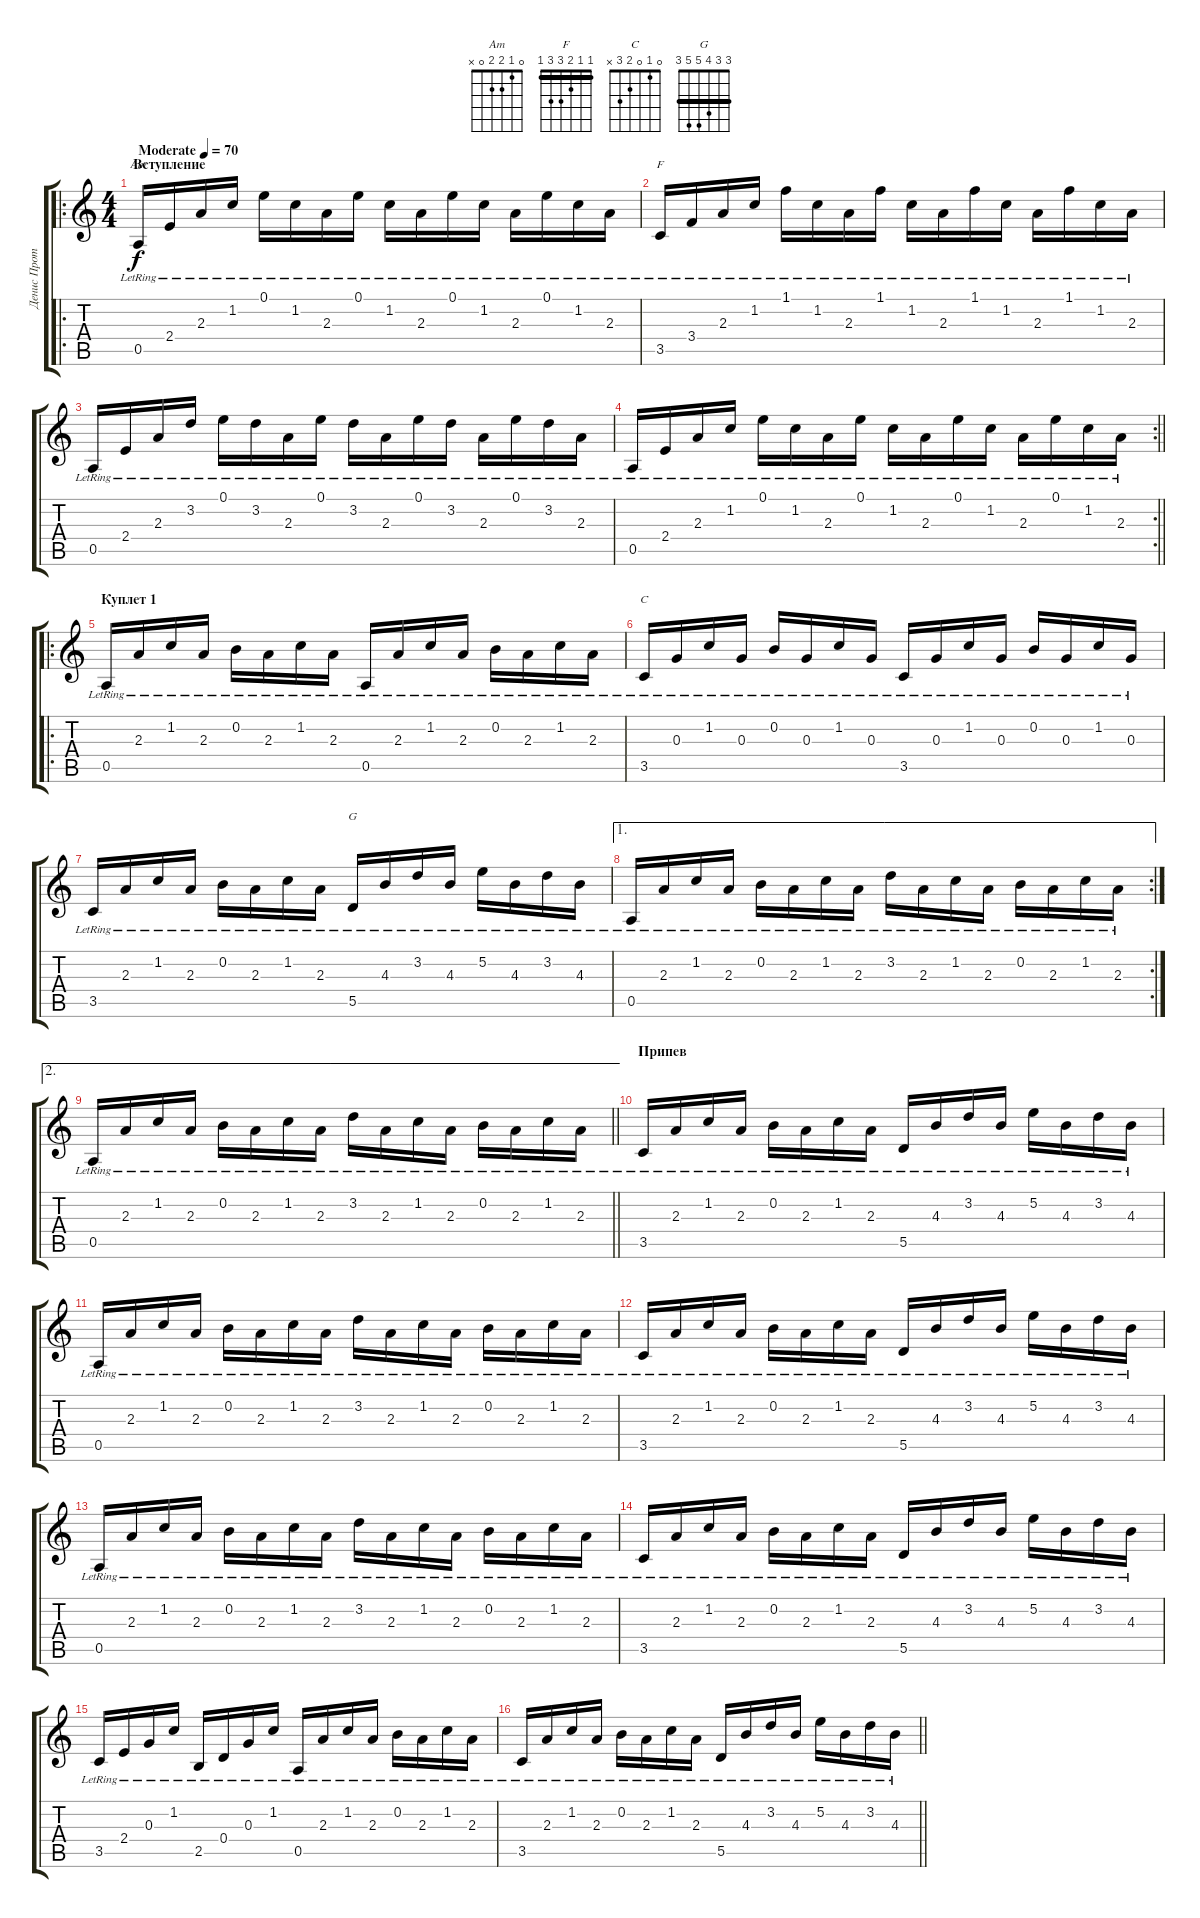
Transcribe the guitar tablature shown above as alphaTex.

\track ("Денис Протопоп" "Денис Прот") {instrument acousticguitarsteel}
\staff {score tabs}
\tuning (E4 B3 G3 D3 A2 E2) {hide}
\chord ("Am" 0 1 2 2 0 x)
\chord ("F" 1 1 2 3 3 1) {barre 1}
\chord ("C" 0 1 0 2 3 x)
\chord ("G" 3 3 4 5 5 3) {barre 3}
\ro
\ts (4 4)
\section ("" "Вступление")
\tempo (70 "Moderate")
\clef g2
\ks c
0.5{lr}.16{ch "Am" dy f instrument acousticguitarsteel} 2.4{lr}.16 2.3{lr}.16 1.2{lr}.16 0.1{lr}.16 1.2{lr}.16 2.3{lr}.16 0.1{lr}.16 1.2{lr}.16 2.3{lr}.16 0.1{lr}.16 1.2{lr}.16 2.3{lr}.16 0.1{lr}.16 1.2{lr}.16 2.3{lr}.16 |
3.5{lr}.16{ch "F"} 3.4{lr}.16 2.3{lr}.16 1.2{lr}.16 1.1{lr}.16 1.2{lr}.16 2.3{lr}.16 1.1{lr}.16 1.2{lr}.16 2.3{lr}.16 1.1{lr}.16 1.2{lr}.16 2.3{lr}.16 1.1{lr}.16 1.2{lr}.16 2.3{lr}.16 |
0.5{lr}.16 2.4{lr}.16 2.3{lr}.16 3.2{lr}.16 0.1{lr}.16 3.2{lr}.16 2.3{lr}.16 0.1{lr}.16 3.2{lr}.16 2.3{lr}.16 0.1{lr}.16 3.2{lr}.16 2.3{lr}.16 0.1{lr}.16 3.2{lr}.16 2.3{lr}.16 |
\rc 2
\barLineRight lightlight
0.5{lr}.16 2.4{lr}.16 2.3{lr}.16 1.2{lr}.16 0.1{lr}.16 1.2{lr}.16 2.3{lr}.16 0.1{lr}.16 1.2{lr}.16 2.3{lr}.16 0.1{lr}.16 1.2{lr}.16 2.3{lr}.16 0.1{lr}.16 1.2{lr}.16 2.3{lr}.16 |
\ro
\section ("" "Куплет 1")
0.5{lr}.16 2.3{lr}.16 1.2{lr}.16 2.3{lr}.16 0.2{lr}.16 2.3{lr}.16 1.2{lr}.16 2.3{lr}.16 0.5{lr}.16 2.3{lr}.16 1.2{lr}.16 2.3{lr}.16 0.2{lr}.16 2.3{lr}.16 1.2{lr}.16 2.3{lr}.16 |
3.5{lr}.16{ch "C"} 0.3{lr}.16 1.2{lr}.16 0.3{lr}.16 0.2{lr}.16 0.3{lr}.16 1.2{lr}.16 0.3{lr}.16 3.5{lr}.16 0.3{lr}.16 1.2{lr}.16 0.3{lr}.16 0.2{lr}.16 0.3{lr}.16 1.2{lr}.16 0.3{lr}.16 |
3.5{lr}.16 2.3{lr}.16 1.2{lr}.16 2.3{lr}.16 0.2{lr}.16 2.3{lr}.16 1.2{lr}.16 2.3{lr}.16 5.5{lr}.16{ch "G"} 4.3{lr}.16 3.2{lr}.16 4.3{lr}.16 5.2{lr}.16 4.3{lr}.16 3.2{lr}.16 4.3{lr}.16 |
\ae 1
\rc 2
0.5{lr}.16 2.3{lr}.16 1.2{lr}.16 2.3{lr}.16 0.2{lr}.16 2.3{lr}.16 1.2{lr}.16 2.3{lr}.16 3.2{lr}.16 2.3{lr}.16 1.2{lr}.16 2.3{lr}.16 0.2{lr}.16 2.3{lr}.16 1.2{lr}.16 2.3{lr}.16 |
\ae 2
\barLineRight lightlight
0.5{lr}.16 2.3{lr}.16 1.2{lr}.16 2.3{lr}.16 0.2{lr}.16 2.3{lr}.16 1.2{lr}.16 2.3{lr}.16 3.2{lr}.16 2.3{lr}.16 1.2{lr}.16 2.3{lr}.16 0.2{lr}.16 2.3{lr}.16 1.2{lr}.16 2.3{lr}.16 |
\section ("" "Припев")
3.5{lr}.16 2.3{lr}.16 1.2{lr}.16 2.3{lr}.16 0.2{lr}.16 2.3{lr}.16 1.2{lr}.16 2.3{lr}.16 5.5{lr}.16 4.3{lr}.16 3.2{lr}.16 4.3{lr}.16 5.2{lr}.16 4.3{lr}.16 3.2{lr}.16 4.3{lr}.16 |
0.5{lr}.16 2.3{lr}.16 1.2{lr}.16 2.3{lr}.16 0.2{lr}.16 2.3{lr}.16 1.2{lr}.16 2.3{lr}.16 3.2{lr}.16 2.3{lr}.16 1.2{lr}.16 2.3{lr}.16 0.2{lr}.16 2.3{lr}.16 1.2{lr}.16 2.3{lr}.16 |
3.5{lr}.16 2.3{lr}.16 1.2{lr}.16 2.3{lr}.16 0.2{lr}.16 2.3{lr}.16 1.2{lr}.16 2.3{lr}.16 5.5{lr}.16 4.3{lr}.16 3.2{lr}.16 4.3{lr}.16 5.2{lr}.16 4.3{lr}.16 3.2{lr}.16 4.3{lr}.16 |
0.5{lr}.16 2.3{lr}.16 1.2{lr}.16 2.3{lr}.16 0.2{lr}.16 2.3{lr}.16 1.2{lr}.16 2.3{lr}.16 3.2{lr}.16 2.3{lr}.16 1.2{lr}.16 2.3{lr}.16 0.2{lr}.16 2.3{lr}.16 1.2{lr}.16 2.3{lr}.16 |
3.5{lr}.16 2.3{lr}.16 1.2{lr}.16 2.3{lr}.16 0.2{lr}.16 2.3{lr}.16 1.2{lr}.16 2.3{lr}.16 5.5{lr}.16 4.3{lr}.16 3.2{lr}.16 4.3{lr}.16 5.2{lr}.16 4.3{lr}.16 3.2{lr}.16 4.3{lr}.16 |
3.5{lr}.16 2.4{lr}.16 0.3{lr}.16 1.2{lr}.16 2.5{lr}.16 0.4{lr}.16 0.3{lr}.16 1.2{lr}.16 0.5{lr}.16 2.3{lr}.16 1.2{lr}.16 2.3{lr}.16 0.2{lr}.16 2.3{lr}.16 1.2{lr}.16 2.3{lr}.16 |
\barLineRight lightlight
3.5{lr}.16 2.3{lr}.16 1.2{lr}.16 2.3{lr}.16 0.2{lr}.16 2.3{lr}.16 1.2{lr}.16 2.3{lr}.16 5.5{lr}.16 4.3{lr}.16 3.2{lr}.16 4.3{lr}.16 5.2{lr}.16 4.3{lr}.16 3.2{lr}.16 4.3{lr}.16
